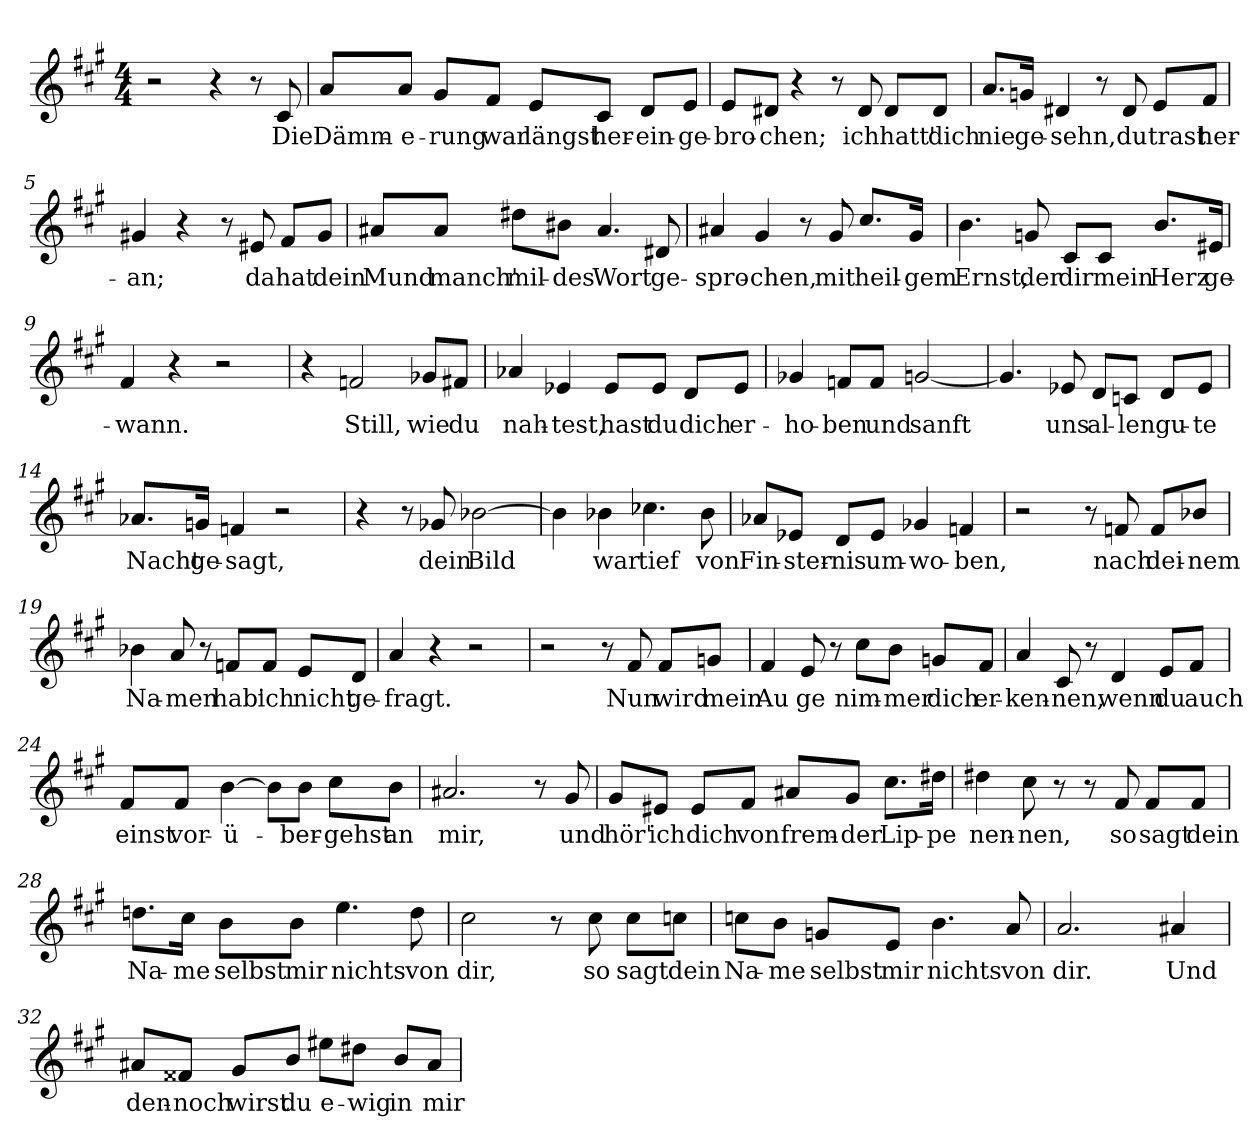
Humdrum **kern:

**kern	**text
*part1	*part1
*staff1	*staff1
*clefG2	*
*k[f#c#g#]	*
*M4/4	*
=1	=1
2r	.
4r	.
8r	.
!	!LO:LY:b
8c#/	Die
=2	=2
!	!LO:LY:b
8a/L	Dämm-
!	!LO:LY:b
8a/J	-e-
!	!LO:LY:b
8g#/L	-rung
!	!LO:LY:b
8f#/J	war
!	!LO:LY:b
8e/L	längst
!	!LO:LY:b
8c#/J	her-
!	!LO:LY:b
8d/L	-ein-
!	!LO:LY:b
8e/J	-ge-
=3	=3
!	!LO:LY:b
8e/L	-bro-
!	!LO:LY:b
8d#X/J	-chen;
4r	.
8r	.
!	!LO:LY:b
8d#/	ich
!	!LO:LY:b
8d#/L	hatt'
!	!LO:LY:b
8d#/J	dich
=4	=4
!	!LO:LY:b
8.a/L	nie
!	!LO:LY:b
16gn/Jk	ge-
!	!LO:LY:b
4d#X/	-sehn,
8r	.
!	!LO:LY:b
8d#/	du
!	!LO:LY:b
8e/L	trast
!	!LO:LY:b
8f#/J	her-
!!LO:LB:g=z
=5	=5
!	!LO:LY:b
4g#X/	-an;
4r	.
8r	.
!	!LO:LY:b
8e#X/	da
!	!LO:LY:b
8f#/L	hat
!	!LO:LY:b
8g#/J	dein
=6	=6
!	!LO:LY:b
8a#X/L	Mund
!	!LO:LY:b
8a#/J	manch'
!	!LO:LY:b
8dd#X\L	mil-
!	!LO:LY:b
8b#X\J	-des
!	!LO:LY:b
4.a#/	Wort
!	!LO:LY:b
8d#X/	ge-
=7	=7
!	!LO:LY:b
4a#X/	-spro-
!	!LO:LY:b
4g#/	-chen,
8r	.
!	!LO:LY:b
8g#/	mit
!	!LO:LY:b
8.cc#/L	heil-
!	!LO:LY:b
16g#/Jk	-gem
=8	=8
!	!LO:LY:b
4.b\	Ernst,
!	!LO:LY:b
8gn/	der
!	!LO:LY:b
8c#/L	dir
!	!LO:LY:b
8c#/J	mein
!	!LO:LY:b
8.b/L	Herz
!	!LO:LY:b
16e#X/Jk	ge-
=9	=9
!	!LO:LY:b
4f#/	-wann.
4r	.
2r	.
!!LO:LB:g=z
=10	=10
4r	.
!	!LO:LY:b
2fn/	Still,
!	!LO:LY:b
8g-X/L	wie
!	!LO:LY:b
8f#X/J	du
=11	=11
!	!LO:LY:b
4a-X/	nah-
!	!LO:LY:b
4e-X/	-test,
!	!LO:LY:b
8e-/L	hast
!	!LO:LY:b
8e-/J	du
!	!LO:LY:b
8d/L	dich
!	!LO:LY:b
8e-/J	er-
=12	=12
!	!LO:LY:b
4g-X/	-ho-
!	!LO:LY:b
8fn/L	-ben
!	!LO:LY:b
8f/J	und
!	!LO:LY:b
[2gn/	sanft
=13	=13
4.g/]	.
!	!LO:LY:b
8e-X/	uns
!	!LO:LY:b
8d/L	al-
!	!LO:LY:b
8cn/J	-len
!	!LO:LY:b
8d/L	gu-
!	!LO:LY:b
8e-/J	-te
=14	=14
!	!LO:LY:b
8.a-X/L	Nacht
!	!LO:LY:b
16gn/Jk	ge-
!	!LO:LY:b
4fn/	-sagt,
2r	.
=15	=15
4r	.
8r	.
!	!LO:LY:b
8g-X/	dein
!	!LO:LY:b
[2b-X\	Bild
!!LO:LB:g=z
=16	=16
4b-\]	.
!	!LO:LY:b
4b-X\	war
!	!LO:LY:b
4.cc-X\	tief
!	!LO:LY:b
8b-\	von
=17	=17
!	!LO:LY:b
8a-X/L	Fin-
!	!LO:LY:b
8e-X/J	-ster-
!	!LO:LY:b
8d/L	-nis
!	!LO:LY:b
8e-/J	um-
!	!LO:LY:b
4g-X/	-wo-
!	!LO:LY:b
4fn/	-ben,
=18	=18
2r	.
8r	.
!	!LO:LY:b
8fn/	nach
!	!LO:LY:b
8f/L	dei-
!	!LO:LY:b
8b-X/J	-nem
=19	=19
!	!LO:LY:b
4b-X\	Na-
!	!LO:LY:b
8a/	-men
8r	.
!	!LO:LY:b
8fn/L	hab'
!	!LO:LY:b
8f/J	ich
!	!LO:LY:b
8e/L	nicht
!	!LO:LY:b
8d/J	ge-
=20	=20
!	!LO:LY:b
4a/	-fragt.
4r	.
2r	.
=21	=21
2r	.
8r	.
!	!LO:LY:b
8f#/	Nun
!	!LO:LY:b
8f#/L	wird
!	!LO:LY:b
8gn/J	mein
!!LO:LB:g=z
=22	=22
!	!LO:LY:b
4f#/	Au
!	!LO:LY:b
8e/	-ge
8r	.
!	!LO:LY:b
8cc#\L	nim-
!	!LO:LY:b
8b\J	-mer
!	!LO:LY:b
8gn/L	dich
!	!LO:LY:b
8f#/J	er-
=23	=23
!	!LO:LY:b
4a/	-ken-
!	!LO:LY:b
8c#/	-nen,
8r	.
!	!LO:LY:b
4d/	wenn
!	!LO:LY:b
8e/L	du
!	!LO:LY:b
8f#/J	auch
=24	=24
!	!LO:LY:b
8f#/L	einst
!	!LO:LY:b
8f#/J	vor-
!	!LO:LY:b
[4b\	-ü-
8b\L]	.
!	!LO:LY:b
8b\J	-ber-
!	!LO:LY:b
8cc#\L	-gehst
!	!LO:LY:b
8b\J	an
=25	=25
!	!LO:LY:b
2.a#X/	mir,
8r	.
!	!LO:LY:b
8g#/	und
!!LO:LB:g=z
=26	=26
!	!LO:LY:b
8g#/L	hör'
!	!LO:LY:b
8e#X/J	ich
!	!LO:LY:b
8e#/L	dich
!	!LO:LY:b
8f#/J	von
!	!LO:LY:b
8a#X/L	frem-
!	!LO:LY:b
8g#/J	-der
!	!LO:LY:b
8.cc#\L	Lip-
!	!LO:LY:b
16dd#X\Jk	-pe
=27	=27
!	!LO:LY:b
4dd#X\	nen-
!	!LO:LY:b
8cc#\	-nen,
8r	.
8r	.
!	!LO:LY:b
8f#/	so
!	!LO:LY:b
8f#/L	sagt
!	!LO:LY:b
8f#/J	dein
=28	=28
!	!LO:LY:b
8.ddn\L	Na-
!	!LO:LY:b
16cc#\Jk	me
!	!LO:LY:b
8b\L	selbst
!	!LO:LY:b
8b\J	mir
!	!LO:LY:b
4.ee\	nichts
!	!LO:LY:b
8dd\	von
=29	=29
!	!LO:LY:b
2cc#\	dir,
8r	.
!	!LO:LY:b
8cc#\	so
!	!LO:LY:b
8cc#\L	sagt
!	!LO:LY:b
8ccn\J	dein
!!LO:LB:g=z
=30	=30
!	!LO:LY:b
8ccn\L	Na-
!	!LO:LY:b
8b\J	-me
!	!LO:LY:b
8gn/L	selbst
!	!LO:LY:b
8e/J	mir
!	!LO:LY:b
4.b\	nichts
!	!LO:LY:b
8a/	von
=31	=31
!	!LO:LY:b
2.a/	dir.
!	!LO:LY:b
4a#X/	Und
=32	=32
!	!LO:LY:b
8a#X/L	den-
!	!LO:LY:b
8f##X/J	-noch
!	!LO:LY:b
8g#/L	wirst
!	!LO:LY:b
8b/J	du
!	!LO:LY:b
8ee#X\L	e-
!	!LO:LY:b
8dd#X\J	-wig
!	!LO:LY:b
8b/L	in
!	!LO:LY:b
8a#/J	mir
=	=
*-	*-
